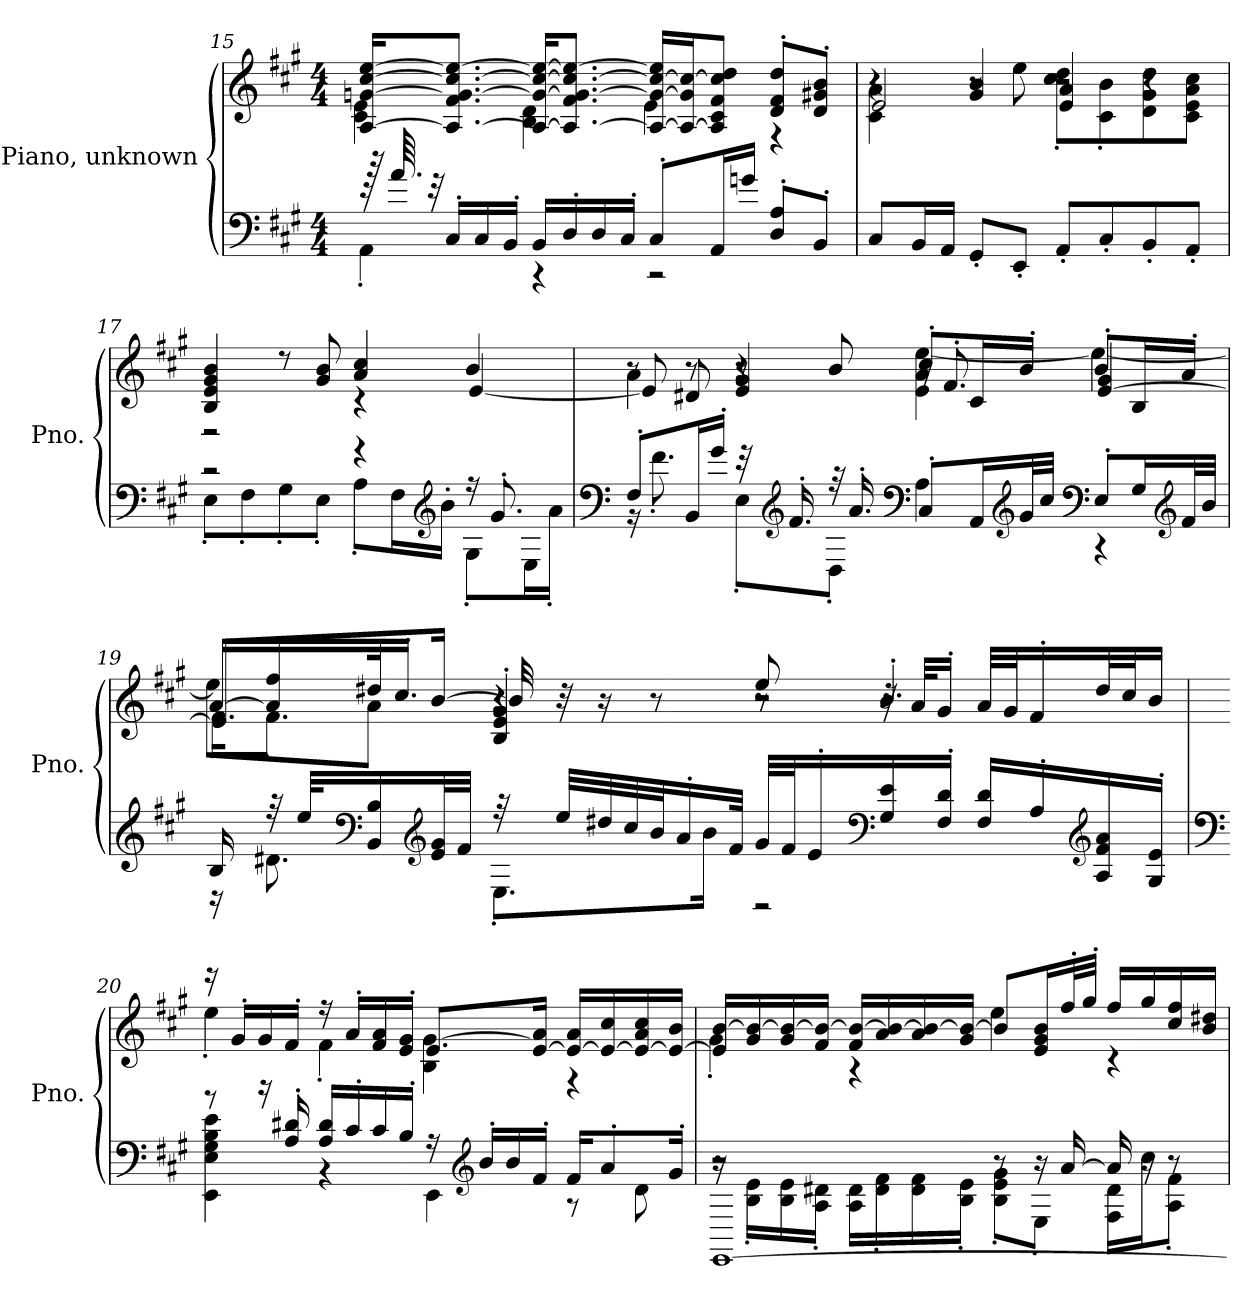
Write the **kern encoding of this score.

**kern	**kern
*part1	*part1
*staff2	*staff1
*I"Piano, unknown	*
*I'Pno.	*
!!LO:LB:g=z
*clefF4	*clefG2
*k[f#c#g#]	*k[f#c#g#]
*M4/4	*M4/4
=15	=15
*^	*^
128r	4AA'\	[16A/ [16gn/ [16cc#/ [16ee/KL	4c#\ 4e\
64.a/	.	.	.
32r	.	.	.
16C#'/LL	.	8.A/_ 8.f#/ 8.g/_ 8.cc#/_ 8.ee/_J	.
16C#/	.	.	.
16BB'/JJ	.	.	.
16BB/LL	4r	16A/_ 16g/_ 16cc#/_ 16ee/_KL	4B\ 4d\
16D'/	.	8.A/_ 8.f#/ 8.g/_ 8.cc#/_ 8.ee/_J	.
16D/	.	.	.
16C#'/JJ	.	.	.
8C#'/L	2r	16A/_ 16g/_ 16cc#/_ 16ee/]LL	4e\
.	.	16A/_ 16g/] 16cc#/_J	.
16AA/L	.	8A/] 8c#/ 8f#/ 8cc#/] 8dd/J	.
16gn/JJ	.	.	.
8D/' 8A/'L	.	8d/' 8f#/' 8dd/'L	4r
8BB'/J	.	8d/' 8g#X/' 8b/'J	.
*v	*v	*	*
=16	=16	=16
*	*	*^
8C#/L	4r	4c#\ 4a\	2e/
16BB/L	.	.	.
16AA/JJ	.	.	.
8GG#'/L	4g#/ 4b/	8r	.
8EE'/J	.	8ee\	.
8AA'/L	2r	8cc#\' 8dd\'L	4e/ 4a/
8C#'/	.	8c#\' 8b\'	.
8BB'/	.	8d\ 8g#\ 8dd\	4r
8AA'/J	.	8c#\ 8e\ 8a\ 8cc#\J	.
*	*	*v	*v
!!LO:PB:g=z
=17	=17	=17
*^	*	*
2r	8E'\L	4B/ 4e/ 4g#/ 4b/	2r
.	8F#'\	.	.
.	8G#'\	8r	.
.	8E'\J	8g#/ 8b/	.
4r	8A'\L	4a/ 4cc#/	4r
.	16F#\L	.	.
*clefG2	*	*	*
.	16b'\JJ	.	.
16r	8G#'\L	4b/	[4e/
8.g#'/	.	.	.
.	16E\L	.	.
.	16a'\JJ	.	.
*	*	*v	*v
=18	=18	=18
*clefF4	*	*
*	*	*^
*	*	*	*^
8F#'/L	16r	8r	4a\	8e/]
.	8.f#'\	.	.	.
16BB/L	.	8d#X/	.	8r
16g#'/JJ	.	.	.	.
32r	8E'\L	8r	4r	4e/ 4g#/
*clefG2	*	*	*	*
16.f#'/	.	.	.	.
32r	8D'\J	8b/	.	.
16.a'/	.	.	.	.
*clefF4	*	*	*	*
8C#'/L	4A\	8cc#'/L	4e\ 4a\ [4ee\	16r
.	.	.	.	8.f#'/
16AA/L	.	16c#/L	.	.
*clefG2	*	*	*	*
32g#/L	.	16b'/JJ	.	.
32cc#/JJJ	.	.	.	.
*clefF4	*	*	*	*
8E'/L	4r	8b'/L	4ee\_	[4e/ 4g#/
16G#/L	.	16B/L	.	.
*clefG2	*	*	*	*
32f#/L	.	16a'/JJ	.	.
32b/JJJ	.	.	.	.
!!LO:LB:g=z
=19	=19	=19	=19	=19
*	*	*	*	*^
16B/	16r	[16a/LL	8ee\L]	8.e/L]	16f#'\KL
32r	8.d#X\	16a/] 16ff#/	.	.	8.f#'\J
32ee/KLL	.	.	.	.	.
*clefF4	*	*	*	*	*
16BB/ 16B/	.	32dd#X/K	8a\J	.	.
.	.	16.cc#'/JJ	.	.	.
*clefG2	*	*	*	*	*
32e/ 32g#/L	.	.	.	[16b/Jk	.
32f#/JJJ	.	.	.	.	.
32r	8.E'\L	4B/' 4e/' 4g#/'	4r	32b/]	4r
32ee/LLL	.	.	.	32r	.
32dd#X/	.	.	.	16r	.
32cc#/	.	.	.	.	.
32b/J	.	.	.	8r	.
16a'/	.	.	.	.	.
.	16b\Jk	.	.	.	.
32f#/JJk	.	.	.	.	.
32g#/LLL	2r	8ee/	2r	8r	2r
32f#/J	.	.	.	.	.
16e'/	.	.	.	.	.
*clefF4	*	*	*	*	*
16G#/ 16e/	.	32r	.	4.b'/	.
.	.	32a/KLL	.	.	.
16F#/' 16d#/'JJ	.	16g#'/JJ	.	.	.
16F#/ 16d#/LL	.	32a/LLL	.	.	.
.	.	32g#/J	.	.	.
16A'/	.	16f#'/	.	.	.
*clefG2	*	*	*	*	*
16A/ 16f#/ 16a/	.	32dd#/L	.	.	.
.	.	32cc#/J	.	.	.
16G#/' 16e/'JJ	.	16b/JJ	.	.	.
*	*	*v	*v	*v	*v
!!LO:LB:g=z
=20	=20	=20
*clefF4	*	*
*	*	*^
8r	4EE\ 4E\ 4G#\ 4B\ 4e\	16r	4ee'\
.	.	16g#'/LL	.
16r	.	16g#/	.
16A/' 16d#X/'	.	16f#'/JJ	.
16A/ 16d#/LL	4r	16r	4f#'\
16c#'/	.	16a'/LL	.
16c#/	.	16f#/ 16a/	.
16B'/JJ	.	16e/' 16g#/'JJ	.
16r	4EE\	[8.e/L	4B\ 4g#\
*clefG2	*	*	*
16b'/LL	.	.	.
16b/	.	.	.
16f#'/JJ	.	16e/_ 16a/Jk	.
16f#/KL	8r	16e/_ 16a/LL	4r
8a'/	.	16e/_ 16cc#/	.
.	8d#\	16e/_ 16a/ 16cc#/	.
16g#'/Jk	.	16e/_ 16b/JJ	.
!!LO:LB:g=z	!!
=21	=21	=21	=21
*	*^	*	*
2r	16r	[1EE	16e/] [16b/LL	4g#'\
.	16B\' 16e\'LL	.	16g#/ 16b/_	.
.	16B\ 16e\	.	16g#/ 16b/_	.
.	16A\' 16d#X\'JJ	.	16f#/ 16b/_JJ	.
.	16A\ 16d#\LL	.	16f#/ 16b/_LL	4r
.	16d#\' 16f#\'	.	16a/ 16b/_	.
.	16d#\ 16f#\	.	16a/ 16b/_	.
.	16B\' 16e\'JJ	.	16g#/ 16b/_JJ	.
8r	8B\' 8e\' 8g#\'L	.	8b/L]	4ee\
16r	8E'\J	.	16e/ 16g#/ 16b/L	.
[16a/	.	.	32ff#'/L	.
.	.	.	32gg#'/JJJ	.
16a/]	16F#\ 16d#\LL	.	16ff#/LL	4r
16r	16cc#\J	.	16gg#/	.
8r	8A\' 8f#\'J	.	16cc#/ 16ff#/	.
.	.	.	16b/ 16dd#X/JJ	.
*v	*v	*v	*	*
*	*v	*v
=	=
*-	*-
